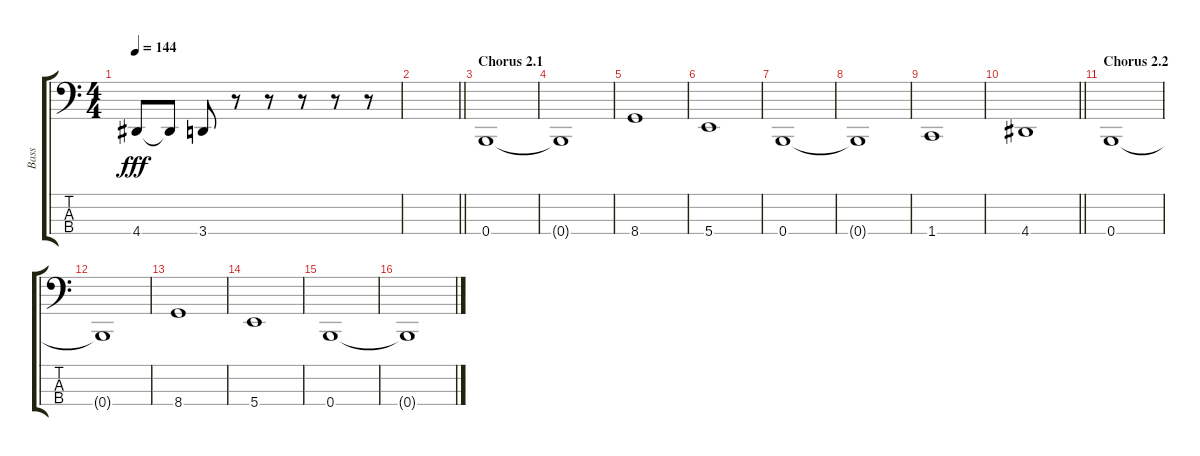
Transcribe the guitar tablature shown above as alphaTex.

\track ("Bass" "Bass") {instrument electricbassfinger}
\staff {score tabs}
\tuning (E2 B1 Gb1 B0) {hide}
\ts (4 4)
\tempo 144
\clef f4
\ks c
4.4.8{dy fff} 4.4{t}.8 3.4.8 r.8 r.8 r.8 r.8 r.8 |
\barLineRight lightlight
|
\section ("" "Chorus 2.1")
0.4.1 |
0.4{t}.1 |
8.4.1 |
5.4.1 |
0.4.1 |
0.4{t}.1 |
1.4.1 |
\barLineRight lightlight
4.4.1 |
\section ("" "Chorus 2.2")
0.4.1 |
0.4{t}.1 |
8.4.1 |
5.4.1 |
0.4.1 |
0.4{t}.1
